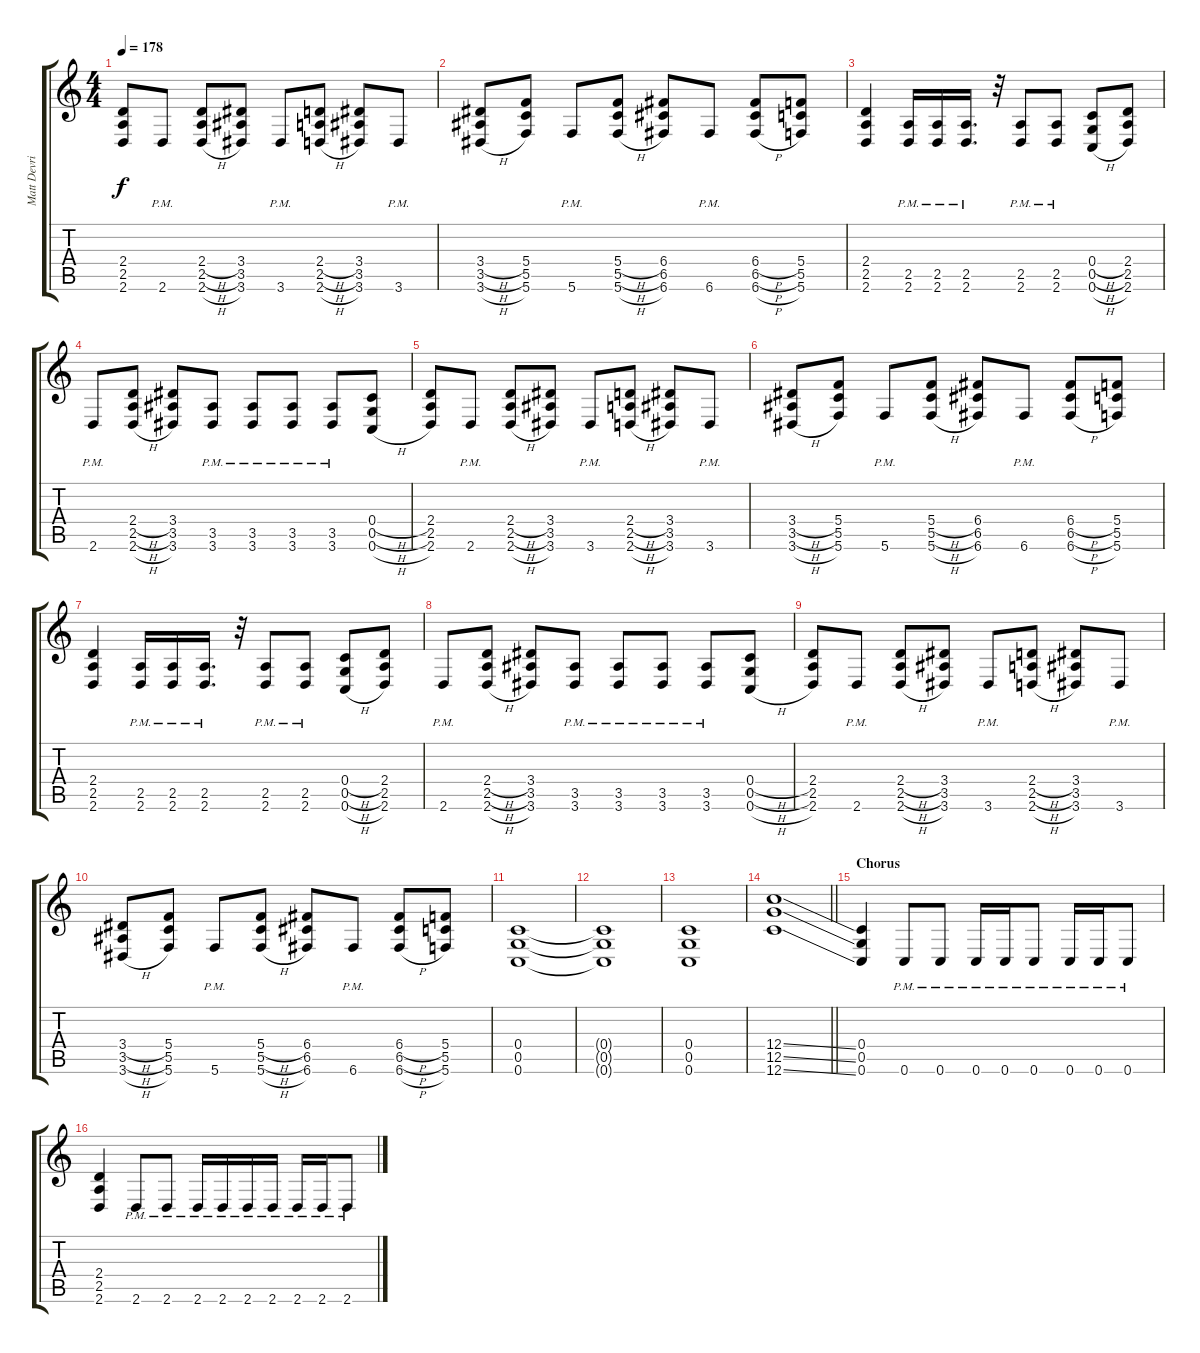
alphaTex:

\track ("Matt Devries" "Matt Devri") {instrument overdrivenguitar}
\staff {score tabs}
\tuning (D4 A3 F3 C3 G2 C2) {hide}
\ts (4 4)
\tempo 178
\clef g2
\ks c
(2.4 2.5 2.6).8{dy f} 2.6{pm}.8 (2.4{h} 2.5{h} 2.6{h}).8 (3.4 3.5 3.6).8 3.6{pm}.8 (2.4{h} 2.5{h} 2.6{h}).8 (3.4 3.5 3.6).8 3.6{pm}.8 |
(3.4{h} 3.5{h} 3.6{h}).8 (5.4 5.5 5.6).8 5.6{pm}.8 (5.4{h} 5.5{h} 5.6{h}).8 (6.4 6.5 6.6).8 6.6{pm}.8 (6.4{h} 6.5{h} 6.6{h}).8 (5.4 5.5 5.6).8 |
(2.4 2.5 2.6).4 (2.5{pm} 2.6{pm}).16 (2.5{pm} 2.6{pm}).16 (2.5{pm} 2.6{pm}).16{d} r.32 (2.5{pm} 2.6{pm}).8 (2.5{pm} 2.6{pm}).8 (0.4{h} 0.5{h} 0.6{h}).8 (2.4 2.5 2.6).8 |
2.6{pm}.8 (2.4{h} 2.5{h} 2.6{h}).8 (3.4 3.5 3.6).8 (3.5{pm} 3.6{pm}).8 (3.5{pm} 3.6{pm}).8 (3.5{pm} 3.6{pm}).8 (3.5{pm} 3.6{pm}).8 (0.4{h} 0.5{h} 0.6{h}).8 |
(2.4 2.5 2.6).8 2.6{pm}.8 (2.4{h} 2.5{h} 2.6{h}).8 (3.4 3.5 3.6).8 3.6{pm}.8 (2.4{h} 2.5{h} 2.6{h}).8 (3.4 3.5 3.6).8 3.6{pm}.8 |
(3.4{h} 3.5{h} 3.6{h}).8 (5.4 5.5 5.6).8 5.6{pm}.8 (5.4{h} 5.5{h} 5.6{h}).8 (6.4 6.5 6.6).8 6.6{pm}.8 (6.4{h} 6.5{h} 6.6{h}).8 (5.4 5.5 5.6).8 |
(2.4 2.5 2.6).4 (2.5{pm} 2.6{pm}).16 (2.5{pm} 2.6{pm}).16 (2.5{pm} 2.6{pm}).16{d} r.32 (2.5{pm} 2.6{pm}).8 (2.5{pm} 2.6{pm}).8 (0.4{h} 0.5{h} 0.6{h}).8 (2.4 2.5 2.6).8 |
2.6{pm}.8 (2.4{h} 2.5{h} 2.6{h}).8 (3.4 3.5 3.6).8 (3.5{pm} 3.6{pm}).8 (3.5{pm} 3.6{pm}).8 (3.5{pm} 3.6{pm}).8 (3.5{pm} 3.6{pm}).8 (0.4{h} 0.5{h} 0.6{h}).8 |
(2.4 2.5 2.6).8 2.6{pm}.8 (2.4{h} 2.5{h} 2.6{h}).8 (3.4 3.5 3.6).8 3.6{pm}.8 (2.4{h} 2.5{h} 2.6{h}).8 (3.4 3.5 3.6).8 3.6{pm}.8 |
(3.4{h} 3.5{h} 3.6{h}).8 (5.4 5.5 5.6).8 5.6{pm}.8 (5.4{h} 5.5{h} 5.6{h}).8 (6.4 6.5 6.6).8 6.6{pm}.8 (6.4{h} 6.5{h} 6.6{h}).8 (5.4 5.5 5.6).8 |
(0.4 0.5 0.6).1 |
(0.4{t} 0.5{t} 0.6{t}).1 |
(0.4 0.5 0.6).1 |
\barLineRight lightlight
(12.4{ss} 12.5{ss} 12.6{ss}).1 |
\section ("" "Chorus")
(0.4 0.5 0.6).4 0.6{pm}.8 0.6{pm}.8 0.6{pm}.16 0.6{pm}.16 0.6{pm}.8 0.6{pm}.16 0.6{pm}.16 0.6{pm}.8 |
(2.4 2.5 2.6).4 2.6{pm}.8 2.6{pm}.8 2.6{pm}.16 2.6{pm}.16 2.6{pm}.16 2.6{pm}.16 2.6{pm}.16 2.6{pm}.16 2.6{pm}.8
